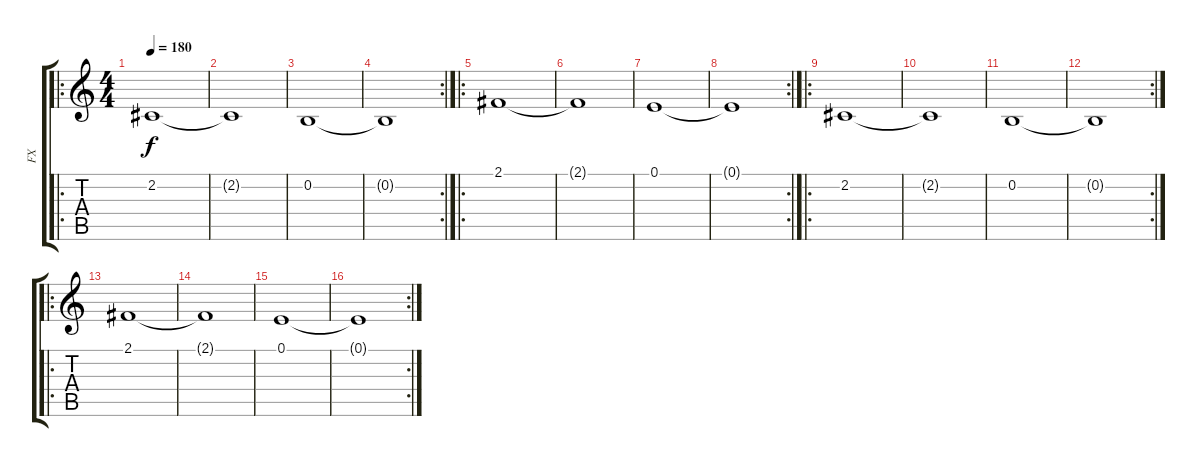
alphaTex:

\track ("FX" "FX") {instrument pad1newage}
\staff {score tabs}
\tuning (E4 B3 G3 D3 A2 E2) {hide}
\ro
\ts (4 4)
\tempo 180
\clef g2
\ks c
2.2.1{dy f} |
2.2{t}.1 |
0.2.1 |
\rc 2
0.2{t}.1 |
\ro
2.1.1 |
2.1{t}.1 |
0.1.1 |
\rc 2
0.1{t}.1 |
\ro
2.2.1 |
2.2{t}.1 |
0.2.1 |
\rc 2
0.2{t}.1 |
\ro
2.1.1 |
2.1{t}.1 |
0.1.1 |
\rc 2
0.1{t}.1
